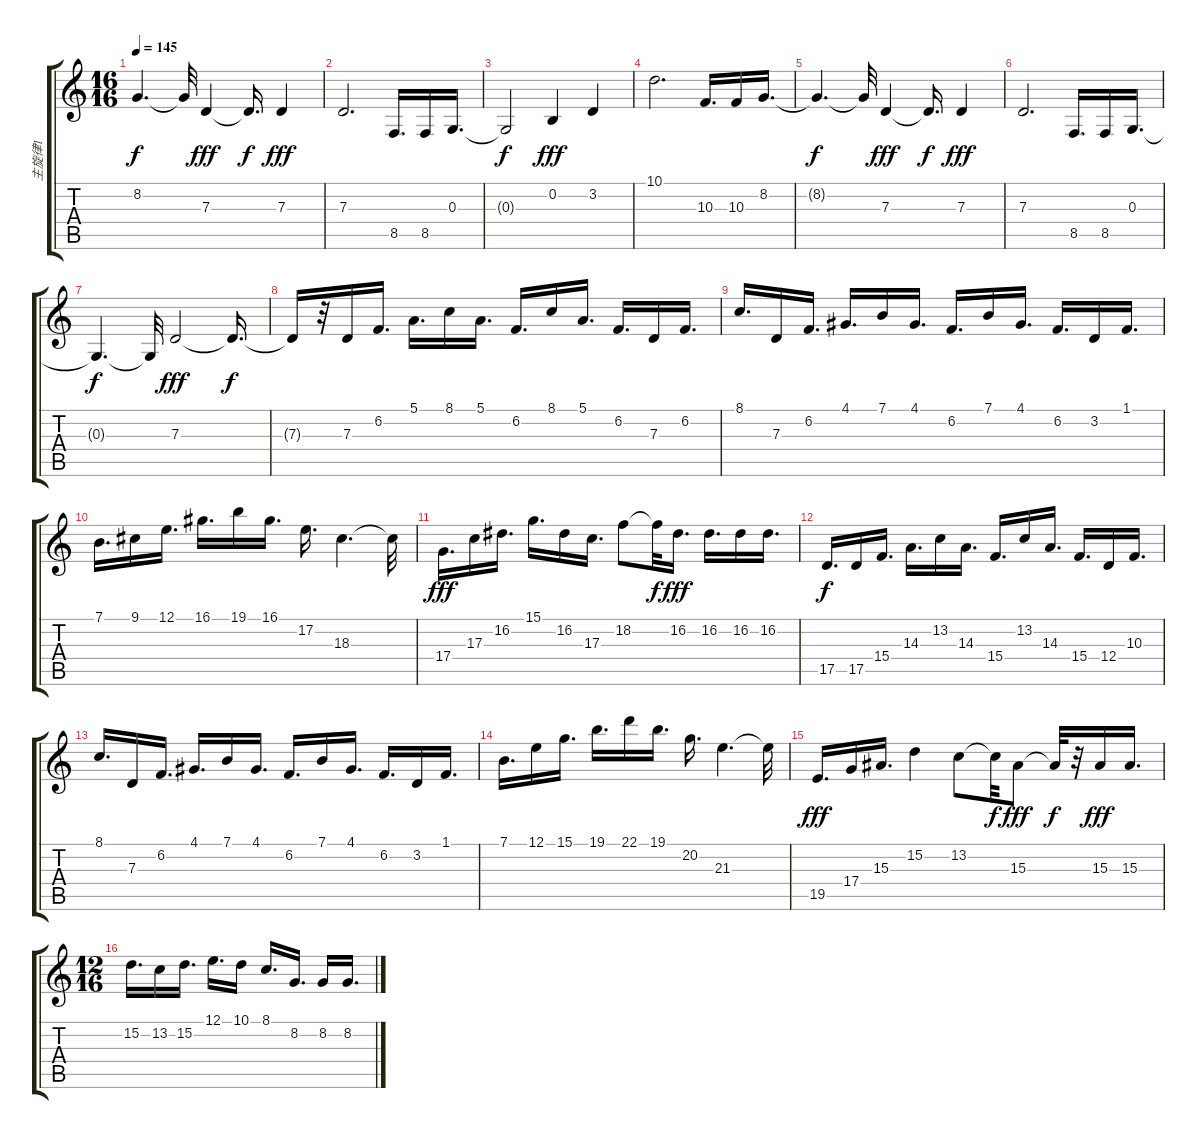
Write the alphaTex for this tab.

\track ("主旋律1" "主旋律1") {instrument harpsichord}
\staff {score tabs}
\tuning (E4 B3 G3 D3 A2 E2) {hide}
\ts (16 16)
\tempo 145
\clef g2
\ks c
8.2{t}.4{d dy f} 8.2{t}.32 7.3.4{dy fff} 7.3{t}.16{d dy f} 7.3.4{dy fff} |
7.3.2{d} 8.5.16{d} 8.5.16 0.3.16{d} |
0.3{t}.2{dy f} 0.2.4{dy fff} 3.2.4 |
10.1.2{d} 10.3.16{d} 10.3.16 8.2.16{d} |
8.2{t}.4{d dy f} 8.2{t}.32 7.3.4{dy fff} 7.3{t}.16{d dy f} 7.3.4{dy fff} |
7.3.2{d} 8.5.16{d} 8.5.16 0.3.16{d} |
0.3{t}.4{d dy f} 0.3{t}.32 7.3.2{dy fff} 7.3{t}.16{d dy f} |
7.3{t}.16 r.32 7.3.16 6.2.16{d} 5.1.16{d} 8.1.16 5.1.16{d} 6.2.16{d} 8.1.16 5.1.16{d} 6.2.16{d} 7.3.16 6.2.16{d} |
8.1.16{d} 7.3.16 6.2.16{d} 4.1.16{d} 7.1.16 4.1.16{d} 6.2.16{d} 7.1.16 4.1.16{d} 6.2.16{d} 3.2.16 1.1.16{d} |
7.1.16{d} 9.1.16 12.1.16{d} 16.1.16{d} 19.1.16 16.1.16{d} 17.2.16{d} 18.3.4{d} 18.3{t}.32 |
17.4.16{d dy fff} 17.3.16 16.2.16{d} 15.1.16{d} 16.2.16 17.3.16{d} 18.2.8 18.2{t}.32{dy f} 16.2.16{d dy fff} 16.2.16{d} 16.2.16 16.2.16{d} |
17.5.16{d dy f} 17.5.16 15.4.16{d} 14.3.16{d} 13.2.16 14.3.16{d} 15.4.16{d} 13.2.16 14.3.16{d} 15.4.16{d} 12.4.16 10.3.16{d} |
8.1.16{d} 7.3.16 6.2.16{d} 4.1.16{d} 7.1.16 4.1.16{d} 6.2.16{d} 7.1.16 4.1.16{d} 6.2.16{d} 3.2.16 1.1.16{d} |
7.1.16{d} 12.1.16 15.1.16{d} 19.1.16{d} 22.1.16 19.1.16{d} 20.2.16{d} 21.3.4{d} 21.3{t}.32 |
19.5.16{d dy fff} 17.4.16 15.3.16{d} 15.2.4 13.2.8 13.2{t}.32{dy f} 15.3.8{dy fff} 15.3{t}.32{dy f} r.32 15.3.16{dy fff} 15.3.16{d} |
\ts (12 16)
15.2.16{d} 13.2.16 15.2.16{d} 12.1.16{d} 10.1.16 8.1.16{d} 8.2.16{d} 8.2.16 8.2.16{d}
